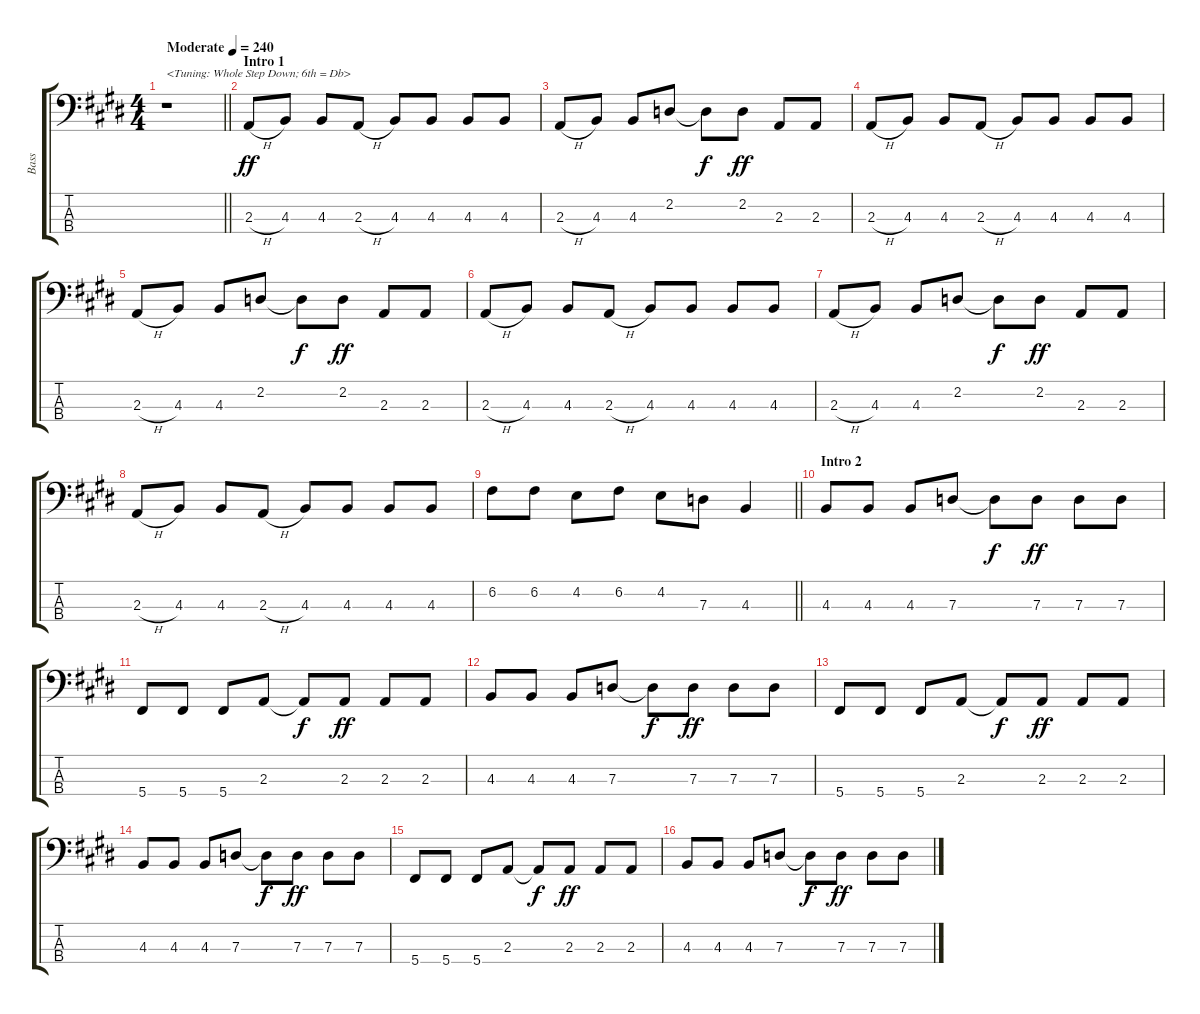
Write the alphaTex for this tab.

\track ("Bass" "Bass") {instrument electricbasspick}
\staff {score tabs}
\tuning (F2 C2 G1 Db1) {hide}
\ts (4 4)
\tempo (240 "Moderate")
\clef f4
\barLineRight lightlight
\ks e
r.1{txt "<Tuning: Whole Step Down; 6th = Db>" dy ff instrument electricbasspick} |
\section ("" "Intro 1")
2.3{h}.8 4.3.8 4.3.8 2.3{h}.8 4.3.8 4.3.8 4.3.8 4.3.8 |
2.3{h}.8 4.3.8 4.3.8 2.2.8 2.2{t}.8{dy f} 2.2.8{dy ff} 2.3.8 2.3.8 |
2.3{h}.8 4.3.8 4.3.8 2.3{h}.8 4.3.8 4.3.8 4.3.8 4.3.8 |
2.3{h}.8 4.3.8 4.3.8 2.2.8 2.2{t}.8{dy f} 2.2.8{dy ff} 2.3.8 2.3.8 |
2.3{h}.8 4.3.8 4.3.8 2.3{h}.8 4.3.8 4.3.8 4.3.8 4.3.8 |
2.3{h}.8 4.3.8 4.3.8 2.2.8 2.2{t}.8{dy f} 2.2.8{dy ff} 2.3.8 2.3.8 |
2.3{h}.8 4.3.8 4.3.8 2.3{h}.8 4.3.8 4.3.8 4.3.8 4.3.8 |
\barLineRight lightlight
6.2.8 6.2.8 4.2.8 6.2.8 4.2.8 7.3.8 4.3.4 |
\section ("" "Intro 2")
4.3.8 4.3.8 4.3.8 7.3.8 7.3{t}.8{dy f} 7.3.8{dy ff} 7.3.8 7.3.8 |
5.4.8 5.4.8 5.4.8 2.3.8 2.3{t}.8{dy f} 2.3.8{dy ff} 2.3.8 2.3.8 |
4.3.8 4.3.8 4.3.8 7.3.8 7.3{t}.8{dy f} 7.3.8{dy ff} 7.3.8 7.3.8 |
5.4.8 5.4.8 5.4.8 2.3.8 2.3{t}.8{dy f} 2.3.8{dy ff} 2.3.8 2.3.8 |
4.3.8 4.3.8 4.3.8 7.3.8 7.3{t}.8{dy f} 7.3.8{dy ff} 7.3.8 7.3.8 |
5.4.8 5.4.8 5.4.8 2.3.8 2.3{t}.8{dy f} 2.3.8{dy ff} 2.3.8 2.3.8 |
4.3.8 4.3.8 4.3.8 7.3.8 7.3{t}.8{dy f} 7.3.8{dy ff} 7.3.8 7.3.8
